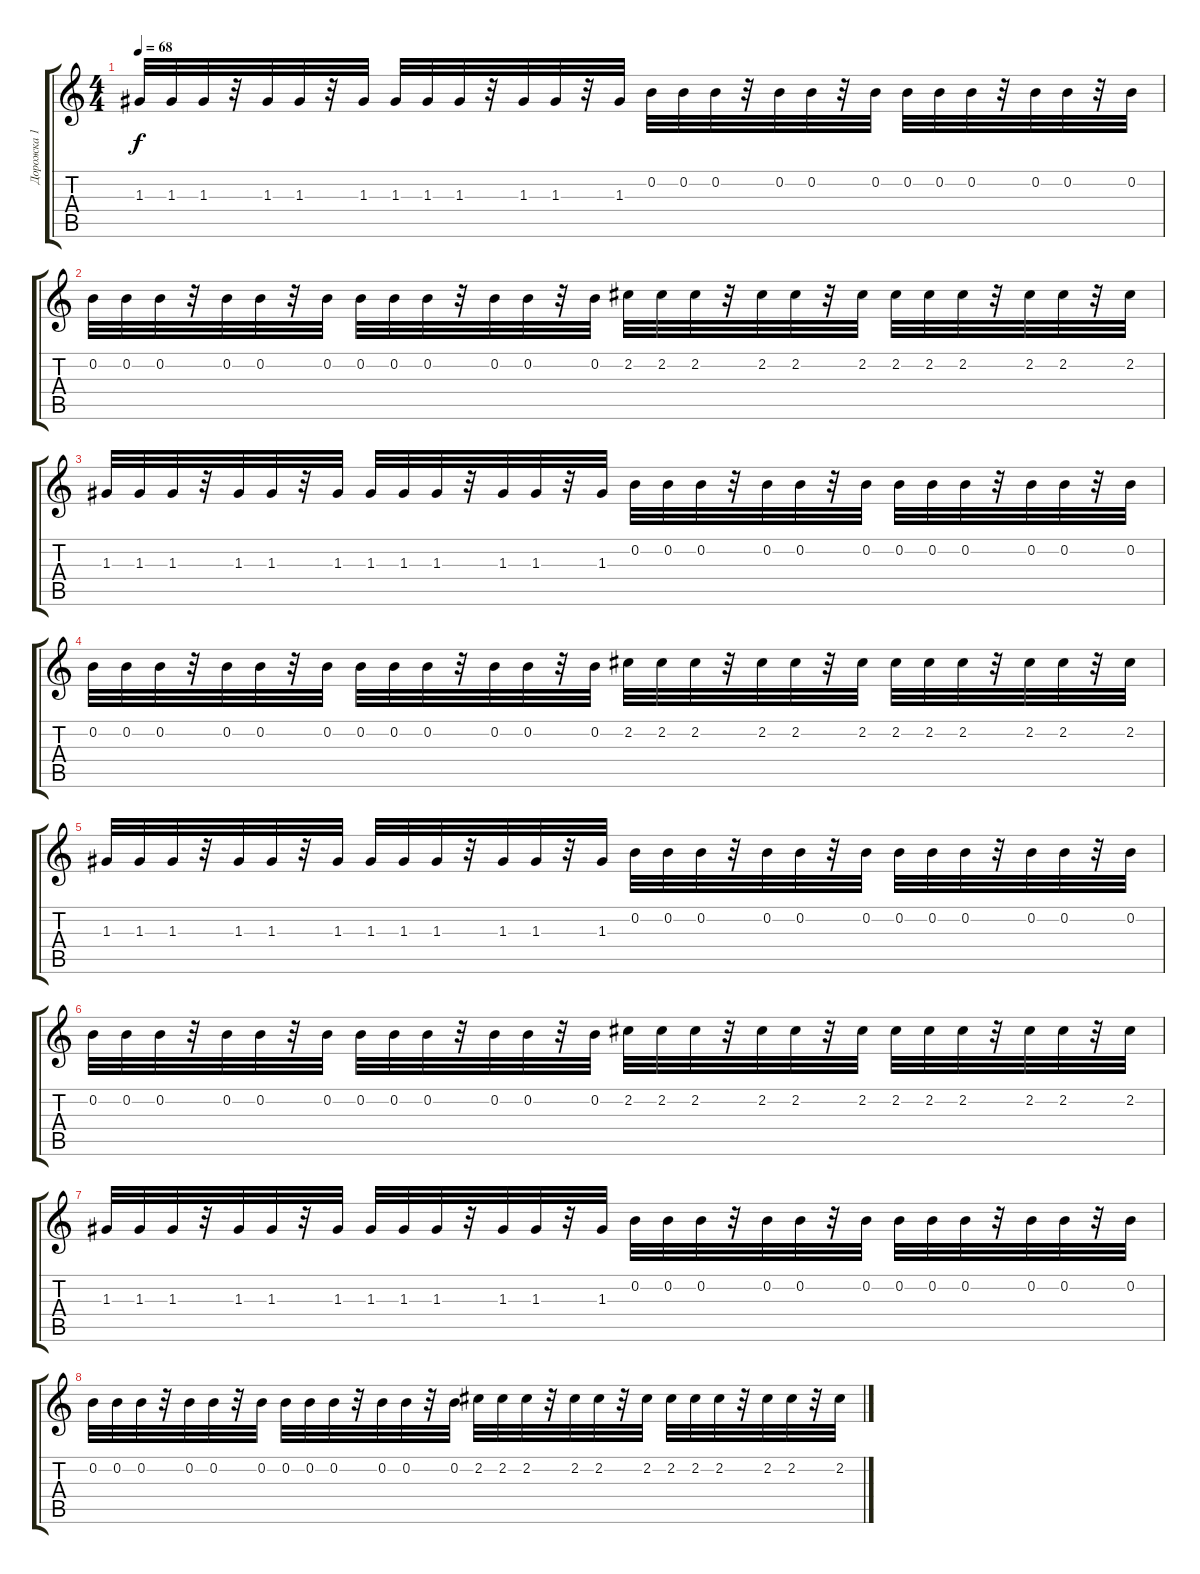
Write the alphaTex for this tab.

\track ("Дорожка 1" "Дорожка 1") {instrument electricguitarmuted}
\staff {score tabs}
\tuning (E4 B3 G3 D3 A2 E2) {hide}
\ts (4 4)
\tempo 68
\clef g2
\ks c
1.3.32{dy f} 1.3.32 1.3.32 r.32 1.3.32 1.3.32 r.32 1.3.32 1.3.32 1.3.32 1.3.32 r.32 1.3.32 1.3.32 r.32 1.3.32 0.2.32 0.2.32 0.2.32 r.32 0.2.32 0.2.32 r.32 0.2.32 0.2.32 0.2.32 0.2.32 r.32 0.2.32 0.2.32 r.32 0.2.32 |
0.2.32 0.2.32 0.2.32 r.32 0.2.32 0.2.32 r.32 0.2.32 0.2.32 0.2.32 0.2.32 r.32 0.2.32 0.2.32 r.32 0.2.32 2.2.32 2.2.32 2.2.32 r.32 2.2.32 2.2.32 r.32 2.2.32 2.2.32 2.2.32 2.2.32 r.32 2.2.32 2.2.32 r.32 2.2.32 |
1.3.32 1.3.32 1.3.32 r.32 1.3.32 1.3.32 r.32 1.3.32 1.3.32 1.3.32 1.3.32 r.32 1.3.32 1.3.32 r.32 1.3.32 0.2.32 0.2.32 0.2.32 r.32 0.2.32 0.2.32 r.32 0.2.32 0.2.32 0.2.32 0.2.32 r.32 0.2.32 0.2.32 r.32 0.2.32 |
0.2.32 0.2.32 0.2.32 r.32 0.2.32 0.2.32 r.32 0.2.32 0.2.32 0.2.32 0.2.32 r.32 0.2.32 0.2.32 r.32 0.2.32 2.2.32 2.2.32 2.2.32 r.32 2.2.32 2.2.32 r.32 2.2.32 2.2.32 2.2.32 2.2.32 r.32 2.2.32 2.2.32 r.32 2.2.32 |
1.3.32 1.3.32 1.3.32 r.32 1.3.32 1.3.32 r.32 1.3.32 1.3.32 1.3.32 1.3.32 r.32 1.3.32 1.3.32 r.32 1.3.32 0.2.32 0.2.32 0.2.32 r.32 0.2.32 0.2.32 r.32 0.2.32 0.2.32 0.2.32 0.2.32 r.32 0.2.32 0.2.32 r.32 0.2.32 |
0.2.32 0.2.32 0.2.32 r.32 0.2.32 0.2.32 r.32 0.2.32 0.2.32 0.2.32 0.2.32 r.32 0.2.32 0.2.32 r.32 0.2.32 2.2.32 2.2.32 2.2.32 r.32 2.2.32 2.2.32 r.32 2.2.32 2.2.32 2.2.32 2.2.32 r.32 2.2.32 2.2.32 r.32 2.2.32 |
1.3.32 1.3.32 1.3.32 r.32 1.3.32 1.3.32 r.32 1.3.32 1.3.32 1.3.32 1.3.32 r.32 1.3.32 1.3.32 r.32 1.3.32 0.2.32 0.2.32 0.2.32 r.32 0.2.32 0.2.32 r.32 0.2.32 0.2.32 0.2.32 0.2.32 r.32 0.2.32 0.2.32 r.32 0.2.32 |
0.2.32 0.2.32 0.2.32 r.32 0.2.32 0.2.32 r.32 0.2.32 0.2.32 0.2.32 0.2.32 r.32 0.2.32 0.2.32 r.32 0.2.32 2.2.32 2.2.32 2.2.32 r.32 2.2.32 2.2.32 r.32 2.2.32 2.2.32 2.2.32 2.2.32 r.32 2.2.32 2.2.32 r.32 2.2.32
